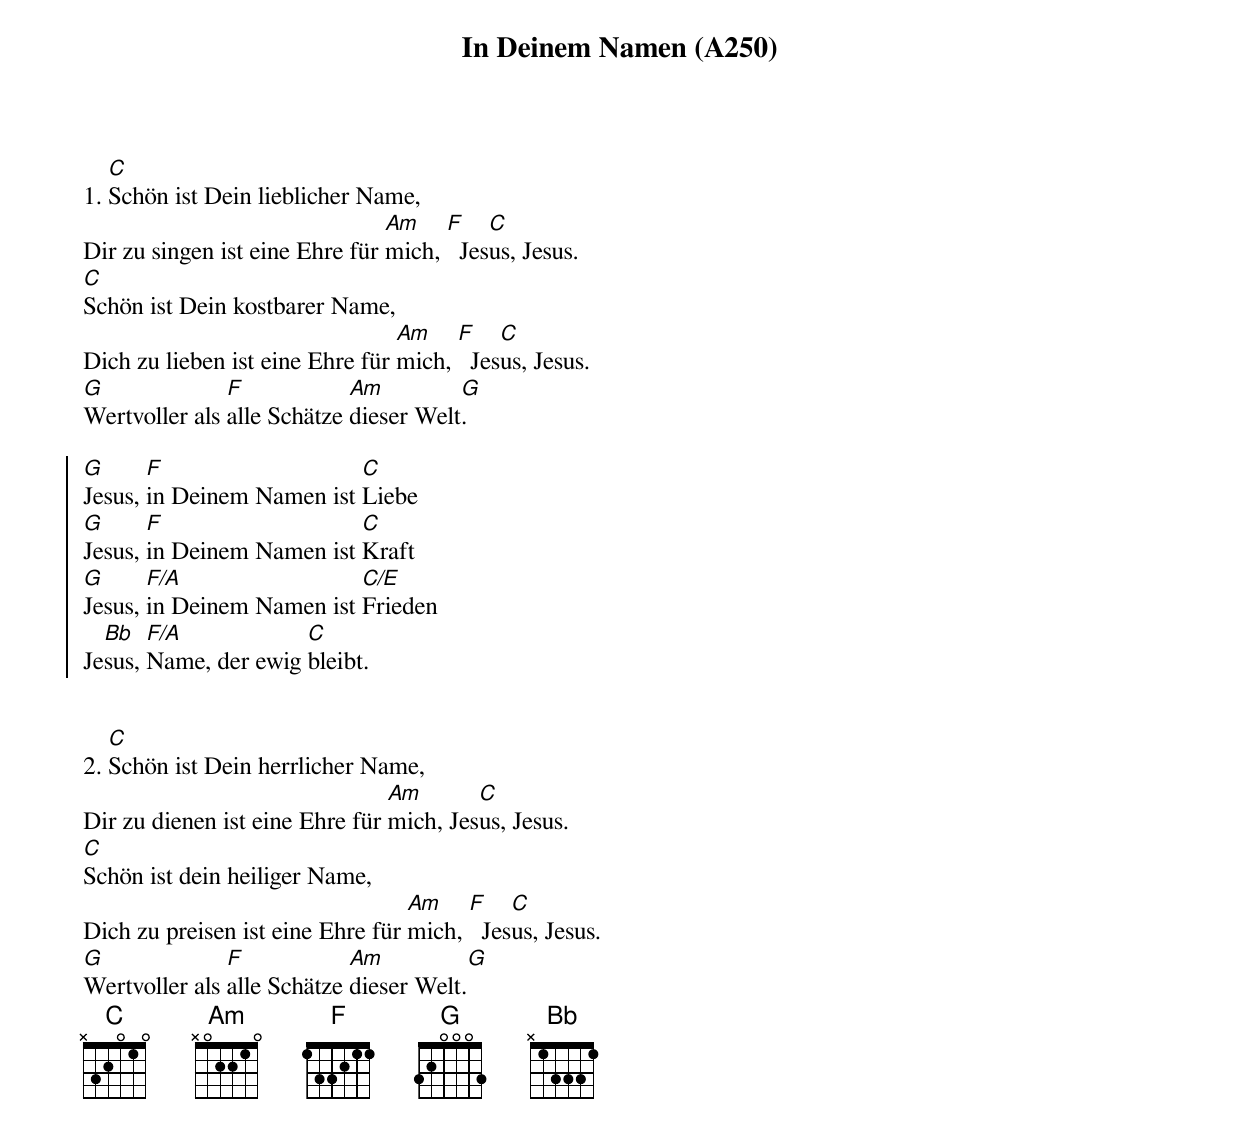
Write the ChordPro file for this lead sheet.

{title: In Deinem Namen (A250)}
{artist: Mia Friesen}

1. [C]Schön ist Dein lieblicher Name,
Dir zu singen ist eine Ehre für [Am]mich, [F]  Jes[C]us, Jesus.
[C]Schön ist Dein kostbarer Name,
Dich zu lieben ist eine Ehre für [Am]mich, [F]  Jes[C]us, Jesus.
[G]Wertvoller als [F]alle Schätze [Am]dieser Welt[G].

{soc}
[G]Jesus, [F]in Deinem Namen ist [C]Liebe
[G]Jesus, [F]in Deinem Namen ist [C]Kraft
[G]Jesus, [F/A]in Deinem Namen ist [C/E]Frieden
Je[Bb]sus, [F/A]Name, der ewig [C]bleibt.
{eoc}


2. [C]Schön ist Dein herrlicher Name,
Dir zu dienen ist eine Ehre für [Am]mich, Jes[C]us, Jesus.
[C]Schön ist dein heiliger Name,
Dich zu preisen ist eine Ehre für [Am]mich, [F]  Jes[C]us, Jesus.
[G]Wertvoller als [F]alle Schätze [Am]dieser Welt.[G]
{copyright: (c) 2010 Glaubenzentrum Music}
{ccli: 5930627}
